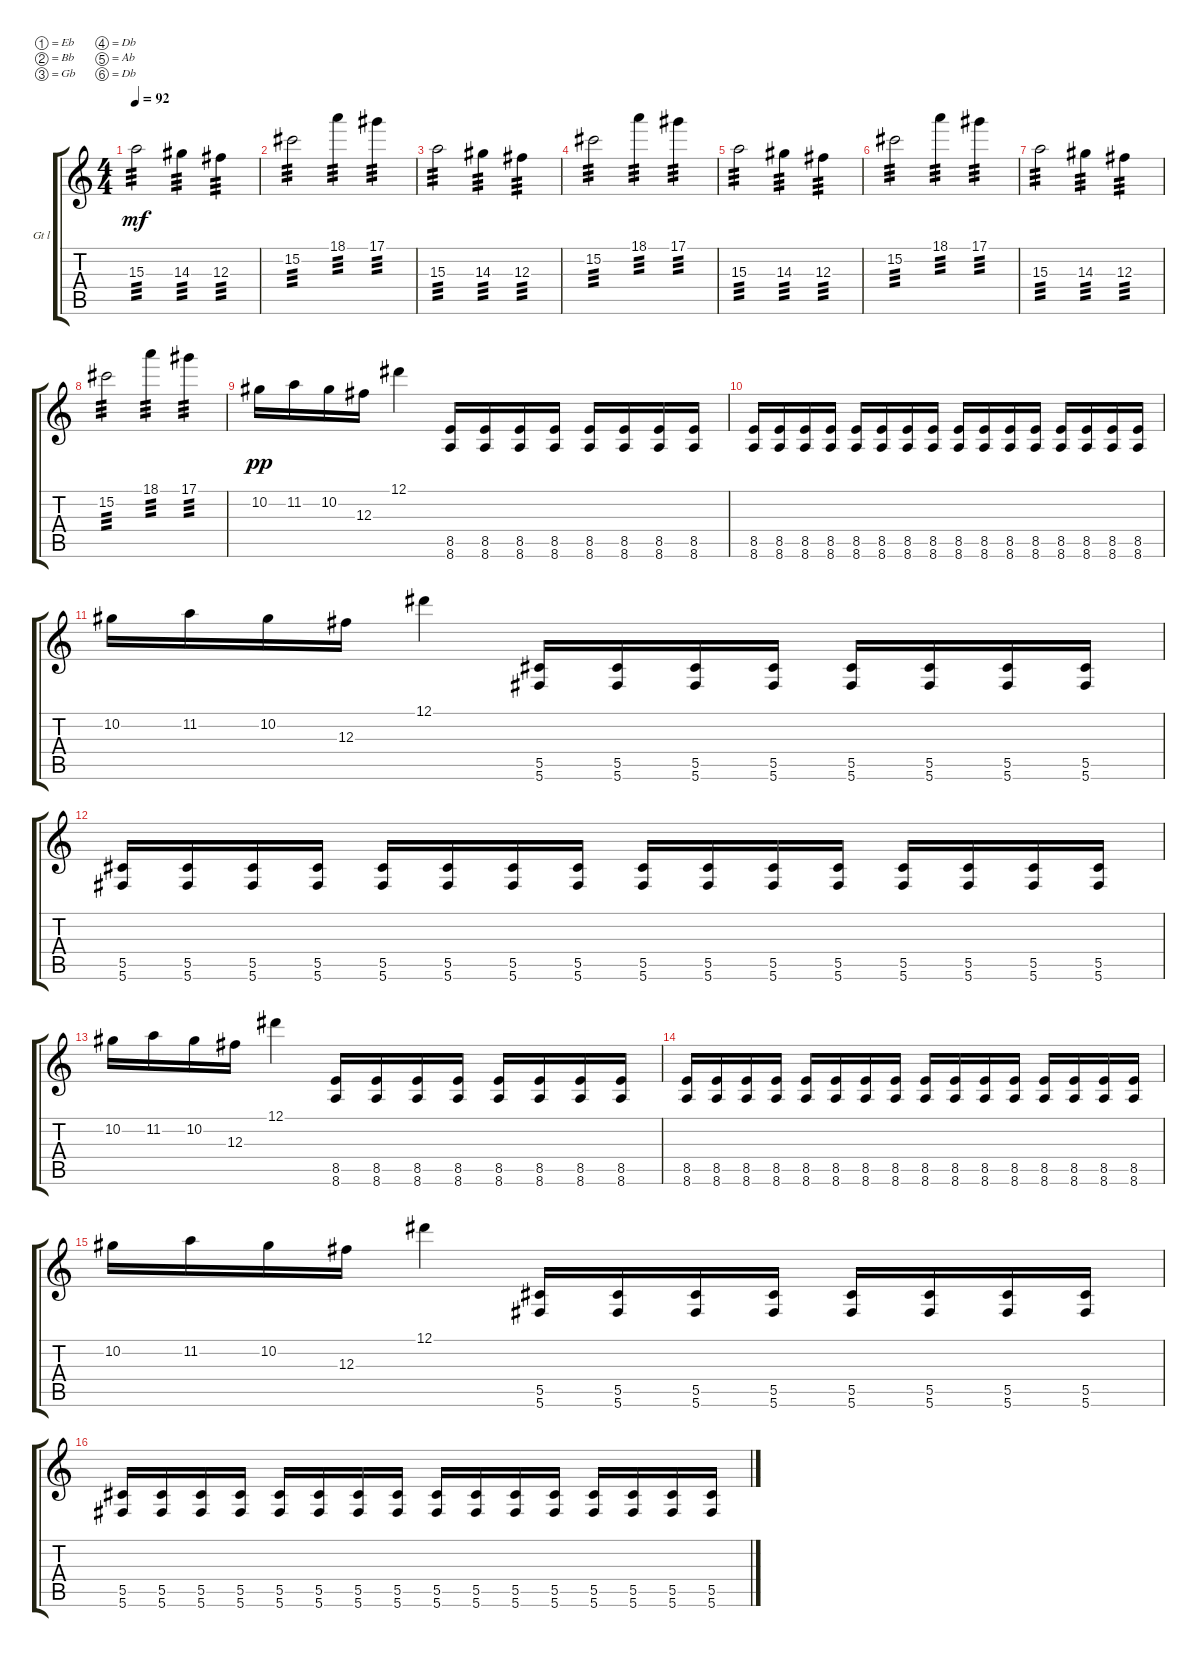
\defaultSystemsLayout 4
\bracketExtendMode groupsimilarinstruments
\firstSystemTrackNameOrientation horizontal
\otherSystemsTrackNameOrientation horizontal
\track ("Guitar l" "Gt l") {instrument overdrivenguitar}
\staff {score tabs}
\tuning (Eb4 Bb3 Gb3 Db3 Ab2 Db2)
\ts (4 4)
\tempo 92
\clef g2
\ks c
15.3.2{tp 3 dy mf} 14.3.4{tp 3} 12.3.4{tp 3} |
15.2.2{tp 3} 18.1.4{tp 3} 17.1.4{tp 3} |
15.3.2{tp 3} 14.3.4{tp 3} 12.3.4{tp 3} |
15.2.2{tp 3} 18.1.4{tp 3} 17.1.4{tp 3} |
15.3.2{tp 3} 14.3.4{tp 3} 12.3.4{tp 3} |
15.2.2{tp 3} 18.1.4{tp 3} 17.1.4{tp 3} |
15.3.2{tp 3} 14.3.4{tp 3} 12.3.4{tp 3} |
15.2.2{tp 3} 18.1.4{tp 3} 17.1.4{tp 3} |
10.2.16{dy pp} 11.2.16 10.2.16 12.3.16 12.1.4 (8.6 8.5).16 (8.6 8.5).16 (8.6 8.5).16 (8.6 8.5).16 (8.6 8.5).16 (8.6 8.5).16 (8.6 8.5).16 (8.6 8.5).16 |
(8.6 8.5).16 (8.6 8.5).16 (8.6 8.5).16 (8.6 8.5).16 (8.6 8.5).16 (8.6 8.5).16 (8.6 8.5).16 (8.6 8.5).16 (8.6 8.5).16 (8.6 8.5).16 (8.6 8.5).16 (8.6 8.5).16 (8.6 8.5).16 (8.6 8.5).16 (8.6 8.5).16 (8.6 8.5).16 |
10.2.16 11.2.16 10.2.16 12.3.16 12.1.4 (5.6 5.5).16 (5.6 5.5).16 (5.6 5.5).16 (5.6 5.5).16 (5.6 5.5).16 (5.6 5.5).16 (5.6 5.5).16 (5.6 5.5).16 |
(5.6 5.5).16 (5.6 5.5).16 (5.6 5.5).16 (5.6 5.5).16 (5.6 5.5).16 (5.6 5.5).16 (5.6 5.5).16 (5.6 5.5).16 (5.6 5.5).16 (5.6 5.5).16 (5.6 5.5).16 (5.6 5.5).16 (5.6 5.5).16 (5.6 5.5).16 (5.6 5.5).16 (5.6 5.5).16 |
10.2.16 11.2.16 10.2.16 12.3.16 12.1.4 (8.6 8.5).16 (8.6 8.5).16 (8.6 8.5).16 (8.6 8.5).16 (8.6 8.5).16 (8.6 8.5).16 (8.6 8.5).16 (8.6 8.5).16 |
(8.6 8.5).16 (8.6 8.5).16 (8.6 8.5).16 (8.6 8.5).16 (8.6 8.5).16 (8.6 8.5).16 (8.6 8.5).16 (8.6 8.5).16 (8.6 8.5).16 (8.6 8.5).16 (8.6 8.5).16 (8.6 8.5).16 (8.6 8.5).16 (8.6 8.5).16 (8.6 8.5).16 (8.6 8.5).16 |
10.2.16 11.2.16 10.2.16 12.3.16 12.1.4 (5.6 5.5).16 (5.6 5.5).16 (5.6 5.5).16 (5.6 5.5).16 (5.6 5.5).16 (5.6 5.5).16 (5.6 5.5).16 (5.6 5.5).16 |
(5.6 5.5).16 (5.6 5.5).16 (5.6 5.5).16 (5.6 5.5).16 (5.6 5.5).16 (5.6 5.5).16 (5.6 5.5).16 (5.6 5.5).16 (5.6 5.5).16 (5.6 5.5).16 (5.6 5.5).16 (5.6 5.5).16 (5.6 5.5).16 (5.6 5.5).16 (5.6 5.5).16 (5.6 5.5).16
